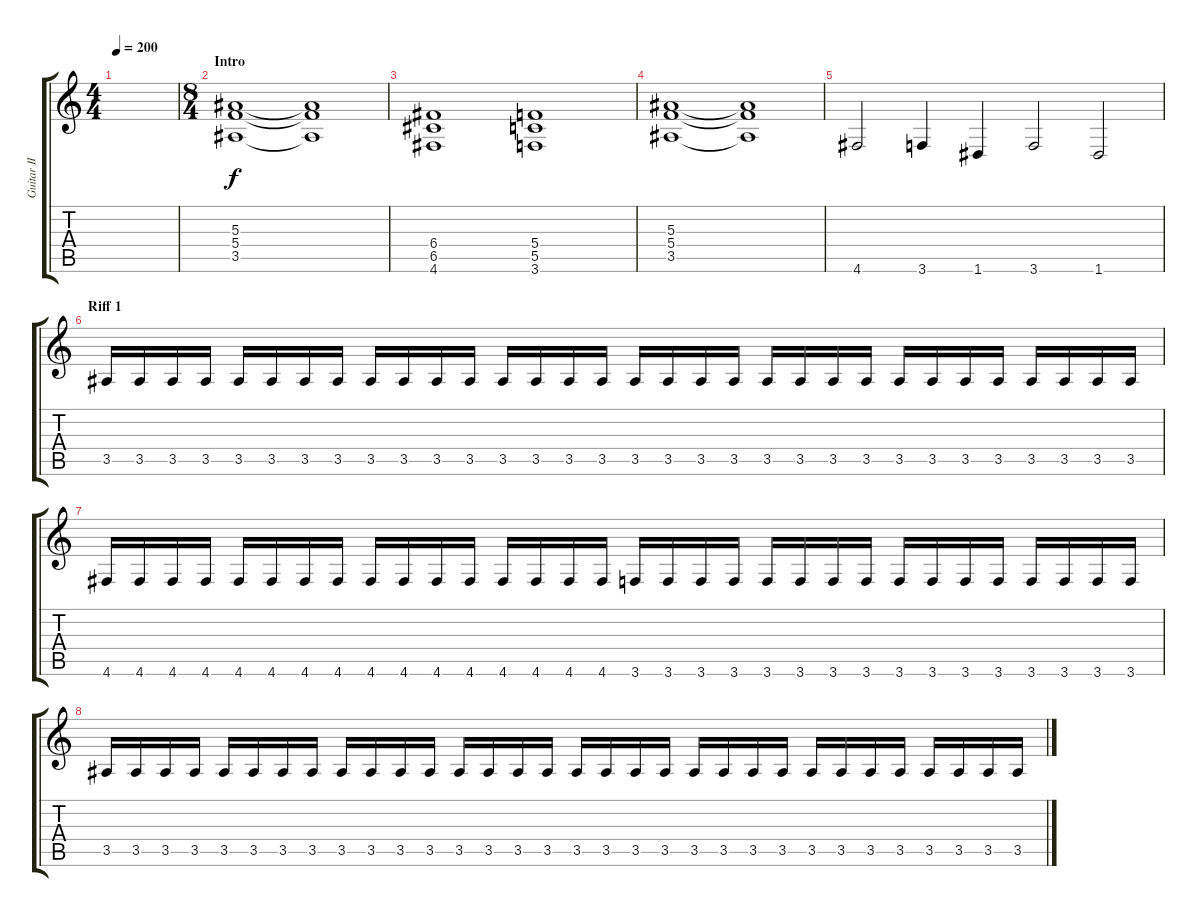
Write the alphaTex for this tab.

\track ("Guitar II" "Guitar II") {instrument distortionguitar}
\staff {score tabs}
\tuning (D4 A3 F3 C3 G2 D2) {hide}
\ts (4 4)
\tempo 200
\clef g2
\ks c
|
\ts (8 4)
\section ("" "Intro")
(5.3 5.4 3.5).1 (5.3{t} 5.4{t} 3.5{t}).1 |
(6.4 6.5 4.6).1 (5.4 5.5 3.6).1 |
(5.3 5.4 3.5).1 (5.3{t} 5.4{t} 3.5{t}).1 |
4.6.2 3.6.4 1.6.4 3.6.2 1.6.2 |
\section ("" "Riff 1")
3.5.16 3.5.16 3.5.16 3.5.16 3.5.16 3.5.16 3.5.16 3.5.16 3.5.16 3.5.16 3.5.16 3.5.16 3.5.16 3.5.16 3.5.16 3.5.16 3.5.16 3.5.16 3.5.16 3.5.16 3.5.16 3.5.16 3.5.16 3.5.16 3.5.16 3.5.16 3.5.16 3.5.16 3.5.16 3.5.16 3.5.16 3.5.16 |
4.6.16 4.6.16 4.6.16 4.6.16 4.6.16 4.6.16 4.6.16 4.6.16 4.6.16 4.6.16 4.6.16 4.6.16 4.6.16 4.6.16 4.6.16 4.6.16 3.6.16 3.6.16 3.6.16 3.6.16 3.6.16 3.6.16 3.6.16 3.6.16 3.6.16 3.6.16 3.6.16 3.6.16 3.6.16 3.6.16 3.6.16 3.6.16 |
3.5.16 3.5.16 3.5.16 3.5.16 3.5.16 3.5.16 3.5.16 3.5.16 3.5.16 3.5.16 3.5.16 3.5.16 3.5.16 3.5.16 3.5.16 3.5.16 3.5.16 3.5.16 3.5.16 3.5.16 3.5.16 3.5.16 3.5.16 3.5.16 3.5.16 3.5.16 3.5.16 3.5.16 3.5.16 3.5.16 3.5.16 3.5.16
